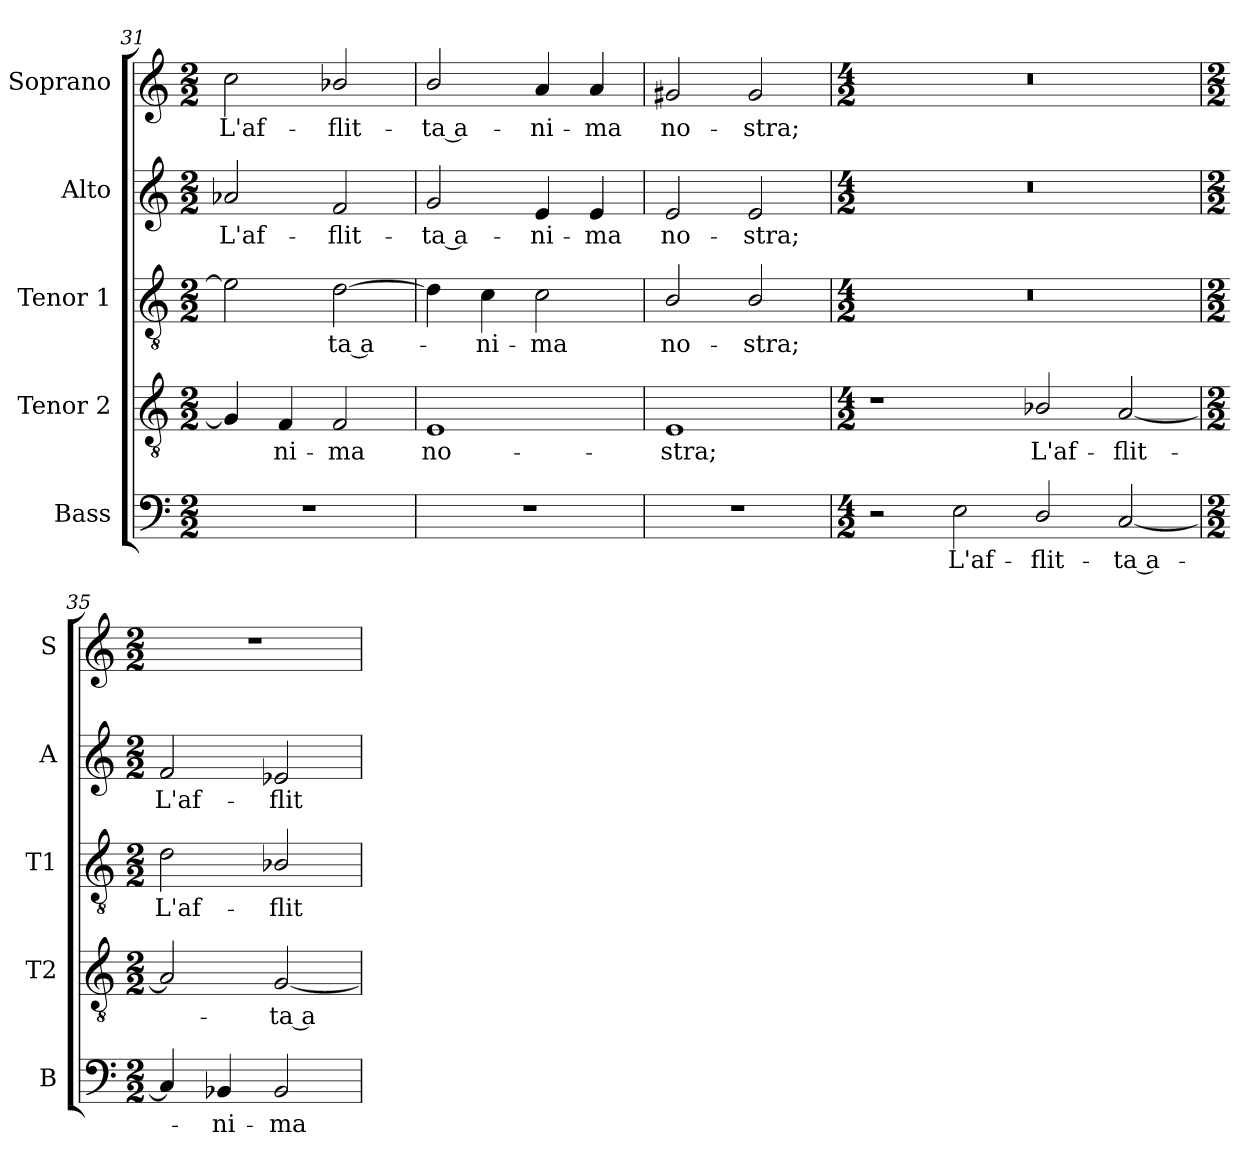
**kern	**text	**kern	**text	**kern	**text	**kern	**text	**kern	**text
*part5	*part5	*part4	*part4	*part3	*part3	*part2	*part2	*part1	*part1
*staff5	*staff5	*staff4	*staff4	*staff3	*staff3	*staff2	*staff2	*staff1	*staff1
*I"Bass	*	*I"Tenor 2	*	*I"Tenor 1	*	*I"Alto	*	*I"Soprano	*
*I'B	*	*I'T2	*	*I'T1	*	*I'A	*	*I'S	*
*clefF4	*	*clefGv2	*	*clefGv2	*	*clefG2	*	*clefG2	*
*	*	*ITrd7c12	*	*ITrd7c12	*	*	*	*	*
*k[]	*	*k[]	*	*k[]	*	*k[]	*	*k[]	*
*C:	*	*C:	*	*C:	*	*C:	*	*C:	*
*M2/2	*	*M2/2	*	*M2/2	*	*M2/2	*	*M2/2	*
=31	=31	=31	=31	=31	=31	=31	=31	=31	=31
!	!	!	!	!	!	!	!LO:LY:b:color=#000000	!	!
!	!	!	!	!	!	!	!	!	!LO:LY:b:color=#000000
1r	.	4GGi/]	.	2E-i\]	.	2a-Xi/	L'af-	2cci\	L'af-
!	!	!	!LO:LY:b:color=#000000	!	!	!	!	!	!
.	.	4FFi/	-ni-	.	.	.	.	.	.
!	!	!	!LO:LY:b:color=#000000	!	!	!	!	!	!
!	!	!	!	!	!LO:LY:b:color=#000000	!	!	!	!
!	!	!	!	!	!	!	!LO:LY:b:color=#000000	!	!
!	!	!	!	!	!	!	!	!	!LO:LY:b:color=#000000
.	.	2FFi/	-ma	[2Di\	-ta a-	2fi/	-flit-	2b-Xi/	-flit-
=32	=32	=32	=32	=32	=32	=32	=32	=32	=32
!	!	!	!LO:LY:b:color=#000000	!	!	!	!	!	!
!	!	!	!	!	!	!	!LO:LY:b:color=#000000	!	!
!	!	!	!	!	!	!	!	!	!LO:LY:b:color=#000000
1r	.	1EEi	no-	4Di\]	.	2gi/	-ta a-	2bi/	-ta a-
!	!	!	!	!	!LO:LY:b:color=#000000	!	!	!	!
.	.	.	.	4Ci\	-ni-	.	.	.	.
!	!	!	!	!	!LO:LY:b:color=#000000	!	!	!	!
!	!	!	!	!	!	!	!LO:LY:b:color=#000000	!	!
!	!	!	!	!	!	!	!	!	!LO:LY:b:color=#000000
.	.	.	.	2Ci\	-ma	4ei/	-ni-	4ai/	-ni-
!	!	!	!	!	!	!	!LO:LY:b:color=#000000	!	!
!	!	!	!	!	!	!	!	!	!LO:LY:b:color=#000000
.	.	.	.	.	.	4ei/	-ma	4ai/	-ma
=33	=33	=33	=33	=33	=33	=33	=33	=33	=33
!	!	!	!LO:LY:b:color=#000000	!	!	!	!	!	!
!	!	!	!	!	!LO:LY:b:color=#000000	!	!	!	!
!	!	!	!	!	!	!	!LO:LY:b:color=#000000	!	!
!	!	!	!	!	!	!	!	!	!LO:LY:b:color=#000000
1r	.	1EEi	-stra;	2BBi/	no-	2ei/	no-	2g#Xi/	no-
!	!	!	!	!	!LO:LY:b:color=#000000	!	!	!	!
!	!	!	!	!	!	!	!LO:LY:b:color=#000000	!	!
!	!	!	!	!	!	!	!	!	!LO:LY:b:color=#000000
.	.	.	.	2BBi/	-stra;	2ei/	-stra;	2g#i/	-stra;
=34	=34	=34	=34	=34	=34	=34	=34	=34	=34
*M4/2	*	*M4/2	*	*M4/2	*	*M4/2	*	*M4/2	*
!	!	!	!	!LO:N:vis=1	!	!LO:N:vis=1	!	!LO:N:vis=1	!
2r	.	1r	.	0r	.	0r	.	0r	.
!	!LO:LY:b:color=#000000	!	!	!	!	!	!	!	!
2Ei\	L'af-	.	.	.	.	.	.	.	.
!	!LO:LY:b:color=#000000	!	!	!	!	!	!	!	!
!	!	!	!LO:LY:b:color=#000000	!	!	!	!	!	!
2Di/	-flit-	2BB-Xi/	L'af-	.	.	.	.	.	.
!	!LO:LY:b:color=#000000	!	!	!	!	!	!	!	!
!	!	!	!LO:LY:b:color=#000000	!	!	!	!	!	!
[2Ci/	-ta a-	[2AAi/	-flit-	.	.	.	.	.	.
=35	=35	=35	=35	=35	=35	=35	=35	=35	=35
*M2/2	*	*M2/2	*	*M2/2	*	*M2/2	*	*M2/2	*
!	!	!	!	!	!LO:LY:b:color=#000000	!	!	!	!
!	!	!	!	!	!	!	!LO:LY:b:color=#000000	!	!
4Ci/]	.	2AAi/]	.	2Di\	L'af-	2fi/	L'af-	1r	.
!	!LO:LY:b:color=#000000	!	!	!	!	!	!	!	!
4BB-Xi/	-ni-	.	.	.	.	.	.	.	.
!	!LO:LY:b:color=#000000	!	!	!	!	!	!	!	!
!	!	!	!LO:LY:b:color=#000000	!	!	!	!	!	!
!	!	!	!	!	!LO:LY:b:color=#000000	!	!	!	!
!	!	!	!	!	!	!	!LO:LY:b:color=#000000	!	!
2BB-i/	-ma	[2GGi/	-ta a-	2BB-Xi/	-flit-	2e-Xi/	-flit-	.	.
=	=	=	=	=	=	=	=	=	=
*-	*-	*-	*-	*-	*-	*-	*-	*-	*-
